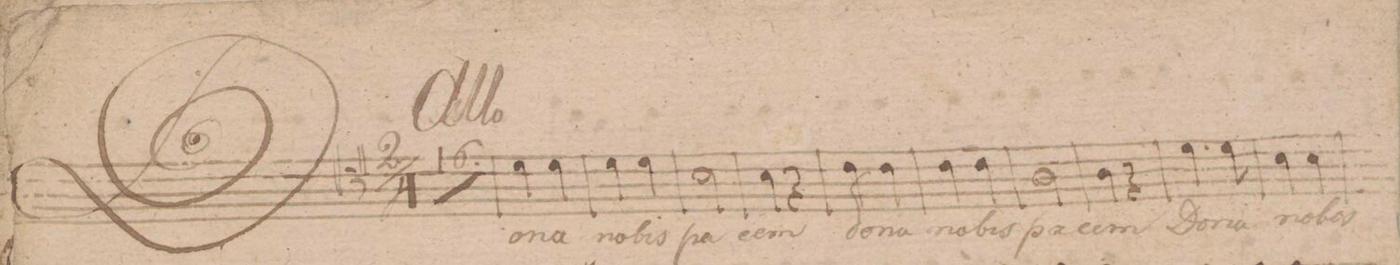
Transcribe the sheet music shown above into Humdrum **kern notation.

**kern	**text
*I"Tenore	*
*clefC4	*
*k[f#c#]	*
*M2/4	*
2r	.
=2	=2
2r	.
=3	=3
2r	.
=4	=4
2r	.
=5	=5
2r	.
=6	=6
2r	.
=7	=7
2r	.
=8	=8
2r	.
=9	=9
2r	.
=10	=10
2r	.
=11	=11
2r	.
=12	=12
2r	.
=13	=13
2r	.
=14	=14
2r	.
=15	=15
2r	.
=16	=16
2r	.
=17	=17
4d\	Do-
4d\	-na
=18	=18
4d\	no-
4d\	-bis
=19	=19
*2\right	*
2B\	pa-
=20	=20
4B\	-cem
4r	.
=21	=21
4c#\	do-
4c#\	-na
=22	=22
4c#\	no-
4c#\	-bis
=23	=23
2A\	pa-
=24	=24
4A\	-cem
4r	.
=25	=25
4.d\	Do-
8d\	-na
=26	=26
4B\	no-
4B\	-bis
=27	=27
*-	*-
